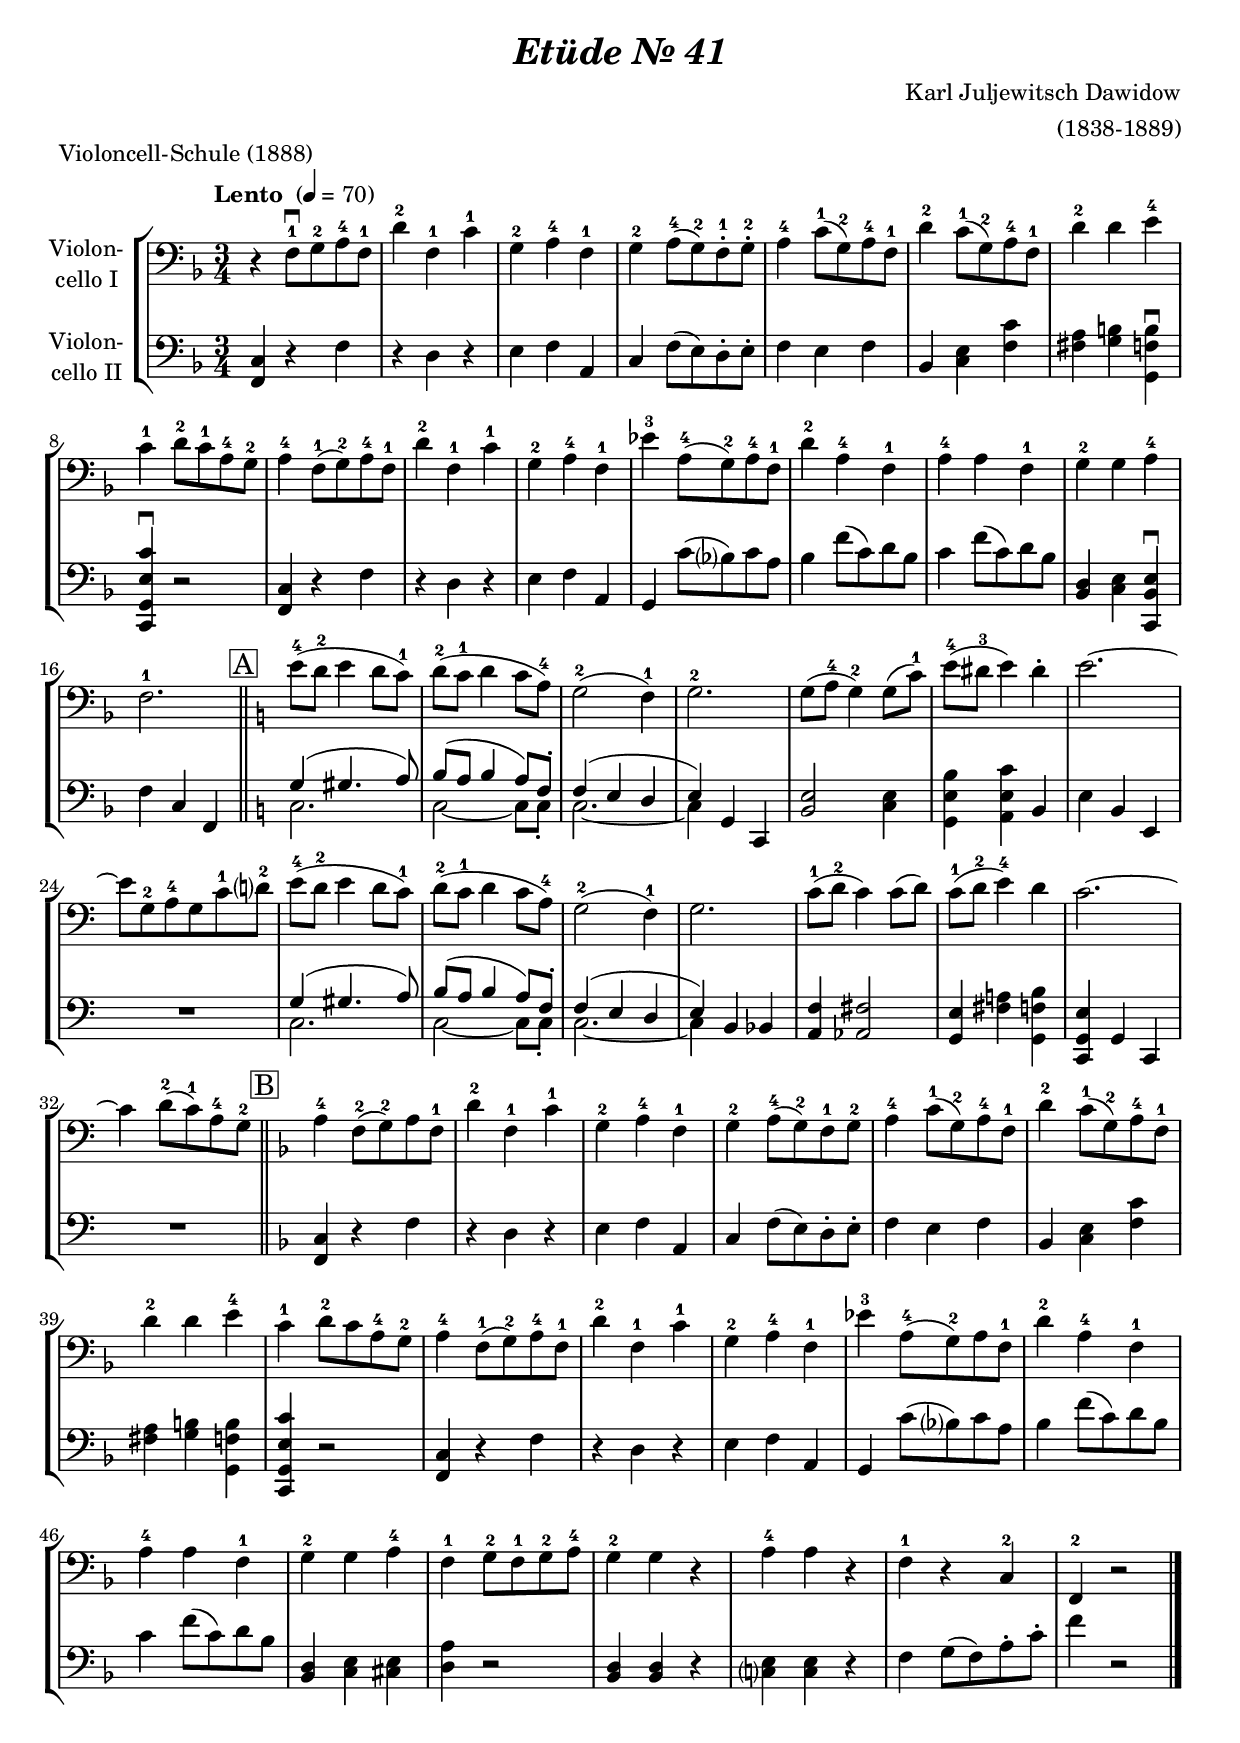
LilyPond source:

\version "2.18.2"
\include "deutsch.ly"
  
#(set-global-staff-size 20)

\header {
  title     = \markup \bold \italic "Etüde Nr. 41"
  composer  = "Karl Juljewitsch Dawidow"
  arranger  = "(1838-1889)"
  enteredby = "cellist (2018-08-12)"
  piece     = "Violoncell-Schule (1888)"
}

voiceconsts = {
  \key f \major
  \time 3/4
  \clef "bass"
%  \numericTimeSignature
  \compressFullBarRests
  % Set default beaming for all staves
% \set Timing.beamExceptions = #'()
% \set Timing.baseMoment     = #(ly:make-moment 1 4)
% \set Timing.beatStructure  = #'(1 1 1)
  \tempo "Lento " 4=70
}

micl = "clarinet"
mifl = "flute"
miob = "oboe"
mifh = "french horn"
misx = "tenor sax"
mist = "string ensemble 1"
miba = "cello"

boxa = { \bar "||" \mark \markup \box "A" \key c \major }
boxb = { \bar "||" \mark \markup \box "B" \key f \major }

va = \relative c {
  \voiceconsts

  r4 f8-1\downbow g-2 a-4 f-1
  d'4-2 f,-1 c'-1
  g-2 a-4 f-1
  g-2 a8(-4 g)-2 f-.-1 g-.-2
  a4-4 c8(-1 g)-2 a-4 f-1
  d'4-2 c8(-1 g)-2 a-4 f-1

  d'4-2 d e-4
  c-1 d8-2 c-1 a-4 g-2
  a4-4 f8(-1 g)-2 a-4 f-1
  d'4-2 f,-1 c'-1
  g-2 a-4 f-1
  es'-3 a,8(-4 g)-2 a-4 f-1

  d'4-2 a-4 f-1
  a-4 a f-1
  g-2 g a-4
  f2.-1 \boxa
  e'8(-4 d-2 e4 d8 c)-1
  d(-2 c-1 d4 c8 a)-4

  g2(-2 f4)-1
  g2.-2
  g8( a-4 g4)-2 g8( c)-1
  e(-4 dis-3 e4) dis-.
  e2.~
  e8 g,-2 a-4 g c-1 d?-2
  e(-4 d-2 e4 d8 c)-1

  d(-2 c-1 d4 c8 a)-4
  g2(-2 f4)-1
  g2.
  c8(-1 d-2 c4) c8( d)
  c(-1 d-2 e4)-4 d
  c2.~
  c4 d8(-2 c)-1 a-4 g-2 \boxb

  a4-4 f8(-2 g)-2 a f-1
  d'4-2 f,-1 c'-1
  g-2 a-4 f-1
  g-2 a8(-4 g)-2 f-1 g-2
  a4-4 c8(-1 g)-2 a-4 f-1
  d'4-2 c8(-1 g)-2 a-4 f-1

  d'4-2 d e-4
  c-1 d8-2 c a-4 g-2
  a4-4 f8(-1 g)-2 a-4 f-1
  d'4-2 f,-1 c'-1
  g-2 a-4 f-1
  es'-3 a,8(-4 g)-2 a f-1
  d'4-2 a-4 f-1

  a-4 a f-1
  g-2 g a-4
  f-1 g8-2 f-1 g-2 a-4
  g4-2 g r
  a-4 a r
  f-1 r c-2
  f,-2 r2 \bar "|."
}

vb = \relative c, {
  \voiceconsts

  <f c'>4 r f'
  r d r
  e f a,
  c f8( e) d-. e-.
  f4 e f
  b, <c e> <f c'>

  <fis a> <g h> <g, f' h>\downbow
  <c, g' e' c'>\downbow  r2
  <f c'>4 r f'
  r d r
  e f a,
  g c'8( b?) c a

  b4 f'8( c) d b
  c4 f8( c) d b
  <b, d>4 <c e> <c, b' e>\downbow
  f' c f, \boxa
  << {
    g'4( gis4. a8)
    h( a h4 a8) f-.
    f4( e d
    e)
  } \\ {
    c2.
    c2~ c8 c-.
    c2.~
    c4
  } >> g c,

  <h' e>2 <c e>4
  <g e' h'> <a e' c'> h
  e h e,
  R2.

  << {
    g'4( gis4. a8)
    h( a h4 a8) f-.
    f4( e d
    e)
  } \\ {
    c2.
    c2~ c8 c-.
    c2.~
    c4
  } >> h b
  <a f'> <as fis'>2
  <g e'>4 <fis' a!> <g, f' h>
  <c, g' e'> g' c,
  R2. \boxb

  <f c'>4 r f'
  r d r
  e f a,
  c f8( e) d-. e-.
  f4 e f
  b, <c e> <f c'>

  <fis a> <g h> <g, f' h>
  <c, g' e' c'> r2
  <f c'>4 r f'
  r d r
  e f a,
  g c'8( b?) c a
  b4 f'8( c) d b

  c4 f8( c) d b
  <b, d>4 <c e> <cis e>
  <d a'> r2
  <b d>4 <b d> r
  <c? e> <c e> r
  f g8( f) a-. c-.
  f4 r2 \bar "|."
}


music = \new StaffGroup <<
      \new Staff {
	\set Staff.midiInstrument = \miba
	\set Staff.instrumentName = \markup \center-column { "Violon-" "cello I" }
	\transpose f f { \va }
      }

      \new Staff {
	\set Staff.midiInstrument = \miba
	\set Staff.instrumentName = \markup \center-column { "Violon-" "cello II" }
	\transpose f f { \vb }
      }
>>

\book {
  \score {
    \music
    \layout {}
  }

  \score {
    \unfoldRepeats \music

    \midi {
      \context {
        \Score
      }
    }
  }
}
